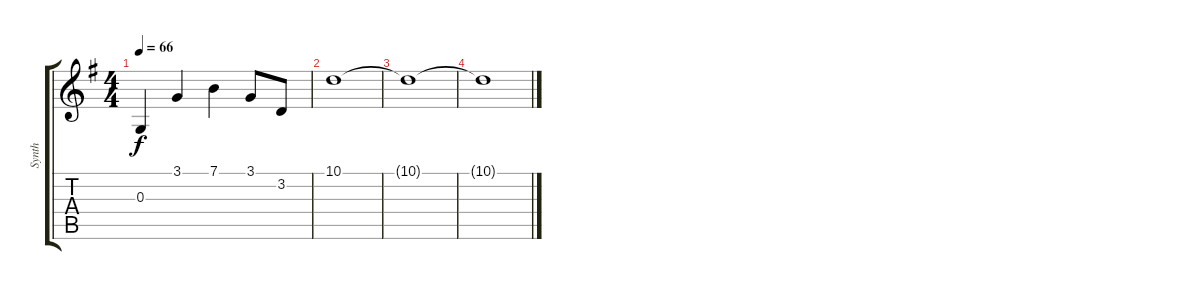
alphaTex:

\track ("Synth" "Synth") {instrument stringensemble1}
\staff {score tabs}
\tuning (E4 B3 G3 D3 A2 E2) {hide}
\ts (4 4)
\tempo 66
\clef g2
\ks g
0.3.4{dy f} 3.1.4 7.1.4 3.1.8 3.2.8 |
10.1.1 |
10.1{t}.1 |
10.1{t}.1
